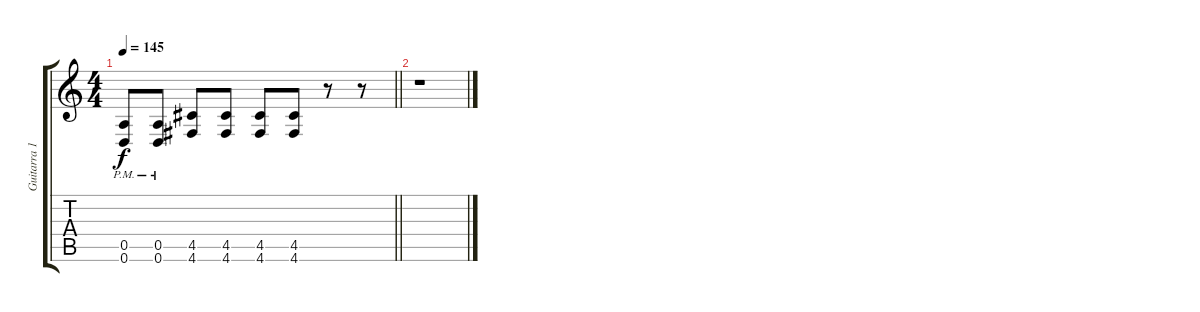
\track ("Guitarra 1" "Guitarra 1") {instrument distortionguitar}
\staff {score tabs}
\tuning (E4 B3 G3 D3 A2 D2) {hide}
\ts (4 4)
\tempo 145
\clef g2
\barLineRight lightlight
\ks c
(0.5{pm} 0.6{pm}).8{dy f} (0.5{pm} 0.6{pm}).8 (4.5 4.6).8 (4.5 4.6).8 (4.5 4.6).8 (4.5 4.6).8 r.8 r.8 |
r.1
